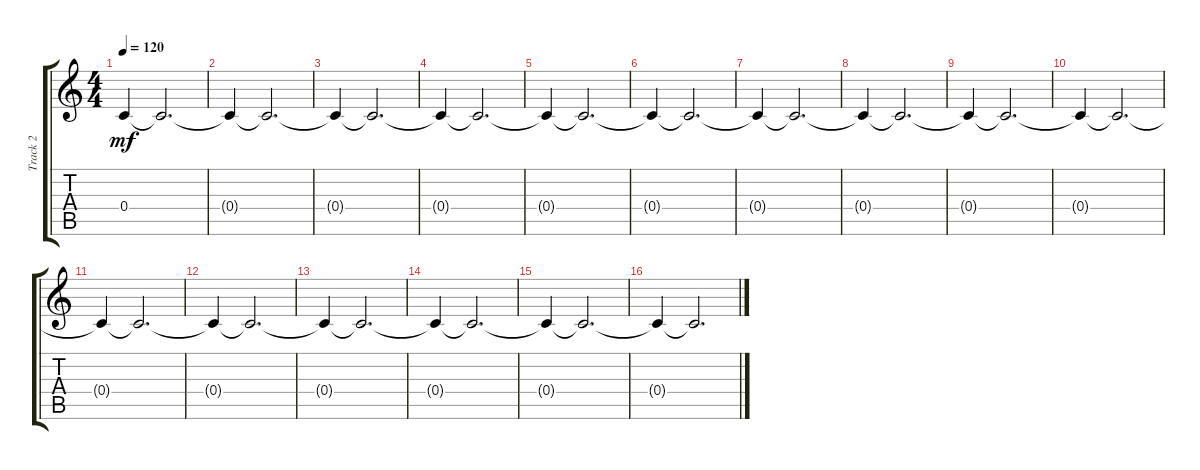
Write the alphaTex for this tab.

\track ("Track 2" "Track 2") {instrument acousticguitarsteel}
\staff {score tabs}
\tuning (D4 A3 F3 C3 G2 C2) {hide}
\ts (4 4)
\tempo 120
\clef g2
\ks c
0.4{t}.4{dy mf} 0.4{t}.2{d} |
0.4{t}.4 0.4{t}.2{d} |
0.4{t}.4 0.4{t}.2{d} |
0.4{t}.4 0.4{t}.2{d} |
0.4{t}.4 0.4{t}.2{d} |
0.4{t}.4 0.4{t}.2{d} |
0.4{t}.4 0.4{t}.2{d} |
0.4{t}.4 0.4{t}.2{d} |
0.4{t}.4 0.4{t}.2{d} |
0.4{t}.4 0.4{t}.2{d} |
0.4{t}.4 0.4{t}.2{d} |
0.4{t}.4 0.4{t}.2{d} |
0.4{t}.4 0.4{t}.2{d} |
0.4{t}.4 0.4{t}.2{d} |
0.4{t}.4 0.4{t}.2{d} |
0.4{t}.4 0.4{t}.2{d}
